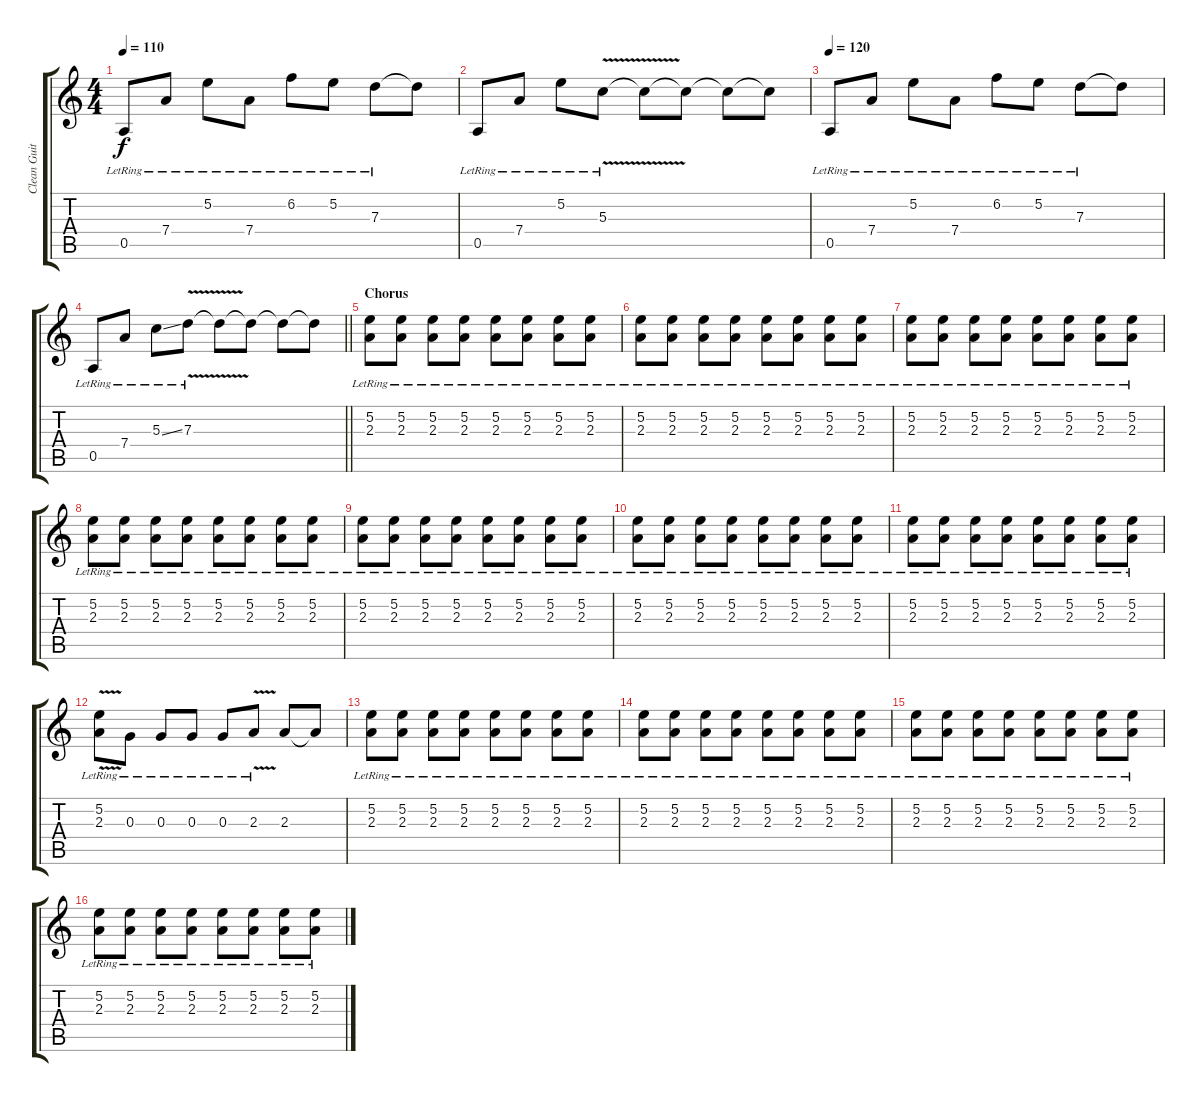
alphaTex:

\track ("Clean Guitaro4ka + Distortion" "Clean Guit") {instrument electricguitarclean}
\staff {score tabs}
\tuning (E4 B3 G3 D3 A2 E2) {hide}
\ts (4 4)
\tempo 110
\clef g2
\ks c
0.5{lr}.8{dy f} 7.4{lr}.8 5.2{lr}.8 7.4{lr}.8 6.2{lr}.8 5.2{lr}.8 7.3{lr}.8 7.3{t}.8 |
0.5{lr}.8 7.4{lr}.8 5.2{lr}.8 5.3{v lr}.8 5.3{t}.8 5.3{t}.8 5.3{t}.8 5.3{t}.8 |
\tempo 120
0.5{lr}.8 7.4{lr}.8 5.2{lr}.8 7.4{lr}.8 6.2{lr}.8 5.2{lr}.8 7.3{lr}.8 7.3{t}.8 |
\barLineRight lightlight
0.5{lr}.8 7.4{lr}.8 5.3{ss lr}.8 7.3{v lr}.8 7.3{t}.8 7.3{t}.8 7.3{t}.8 7.3{t}.8 |
\section ("" "Chorus")
(5.2{lr} 2.3{lr}).8{instrument distortionguitar} (5.2{lr} 2.3{lr}).8 (5.2{lr} 2.3{lr}).8 (5.2{lr} 2.3{lr}).8 (5.2{lr} 2.3{lr}).8 (5.2{lr} 2.3{lr}).8 (5.2{lr} 2.3{lr}).8 (5.2{lr} 2.3{lr}).8 |
(5.2{lr} 2.3{lr}).8 (5.2{lr} 2.3{lr}).8 (5.2{lr} 2.3{lr}).8 (5.2{lr} 2.3{lr}).8 (5.2{lr} 2.3{lr}).8 (5.2{lr} 2.3{lr}).8 (5.2{lr} 2.3{lr}).8 (5.2{lr} 2.3{lr}).8 |
(5.2{lr} 2.3{lr}).8 (5.2{lr} 2.3{lr}).8 (5.2{lr} 2.3{lr}).8 (5.2{lr} 2.3{lr}).8 (5.2{lr} 2.3{lr}).8 (5.2{lr} 2.3{lr}).8 (5.2{lr} 2.3{lr}).8 (5.2{lr} 2.3{lr}).8 |
(5.2{lr} 2.3{lr}).8 (5.2{lr} 2.3{lr}).8 (5.2{lr} 2.3{lr}).8 (5.2{lr} 2.3{lr}).8 (5.2{lr} 2.3{lr}).8 (5.2{lr} 2.3{lr}).8 (5.2{lr} 2.3{lr}).8 (5.2{lr} 2.3{lr}).8 |
(5.2{lr} 2.3{lr}).8{instrument distortionguitar} (5.2{lr} 2.3{lr}).8 (5.2{lr} 2.3{lr}).8 (5.2{lr} 2.3{lr}).8 (5.2{lr} 2.3{lr}).8 (5.2{lr} 2.3{lr}).8 (5.2{lr} 2.3{lr}).8 (5.2{lr} 2.3{lr}).8 |
(5.2{lr} 2.3{lr}).8 (5.2{lr} 2.3{lr}).8 (5.2{lr} 2.3{lr}).8 (5.2{lr} 2.3{lr}).8 (5.2{lr} 2.3{lr}).8 (5.2{lr} 2.3{lr}).8 (5.2{lr} 2.3{lr}).8 (5.2{lr} 2.3{lr}).8 |
(5.2{lr} 2.3{lr}).8 (5.2{lr} 2.3{lr}).8 (5.2{lr} 2.3{lr}).8 (5.2{lr} 2.3{lr}).8 (5.2{lr} 2.3{lr}).8 (5.2{lr} 2.3{lr}).8 (5.2{lr} 2.3{lr}).8 (5.2{lr} 2.3{lr}).8 |
(5.2 2.3{v lr}).8 0.3{lr}.8 0.3{lr}.8 0.3{lr}.8 0.3{lr}.8 2.3{v lr}.8 2.3.8 2.3{t}.8 |
(5.2{lr} 2.3{lr}).8{instrument distortionguitar} (5.2{lr} 2.3{lr}).8 (5.2{lr} 2.3{lr}).8 (5.2{lr} 2.3{lr}).8 (5.2{lr} 2.3{lr}).8 (5.2{lr} 2.3{lr}).8 (5.2{lr} 2.3{lr}).8 (5.2{lr} 2.3{lr}).8 |
(5.2{lr} 2.3{lr}).8 (5.2{lr} 2.3{lr}).8 (5.2{lr} 2.3{lr}).8 (5.2{lr} 2.3{lr}).8 (5.2{lr} 2.3{lr}).8 (5.2{lr} 2.3{lr}).8 (5.2{lr} 2.3{lr}).8 (5.2{lr} 2.3{lr}).8 |
(5.2{lr} 2.3{lr}).8 (5.2{lr} 2.3{lr}).8 (5.2{lr} 2.3{lr}).8 (5.2{lr} 2.3{lr}).8 (5.2{lr} 2.3{lr}).8 (5.2{lr} 2.3{lr}).8 (5.2{lr} 2.3{lr}).8 (5.2{lr} 2.3{lr}).8 |
(5.2{lr} 2.3{lr}).8 (5.2{lr} 2.3{lr}).8 (5.2{lr} 2.3{lr}).8 (5.2{lr} 2.3{lr}).8 (5.2{lr} 2.3{lr}).8 (5.2{lr} 2.3{lr}).8 (5.2{lr} 2.3{lr}).8 (5.2{lr} 2.3{lr}).8
